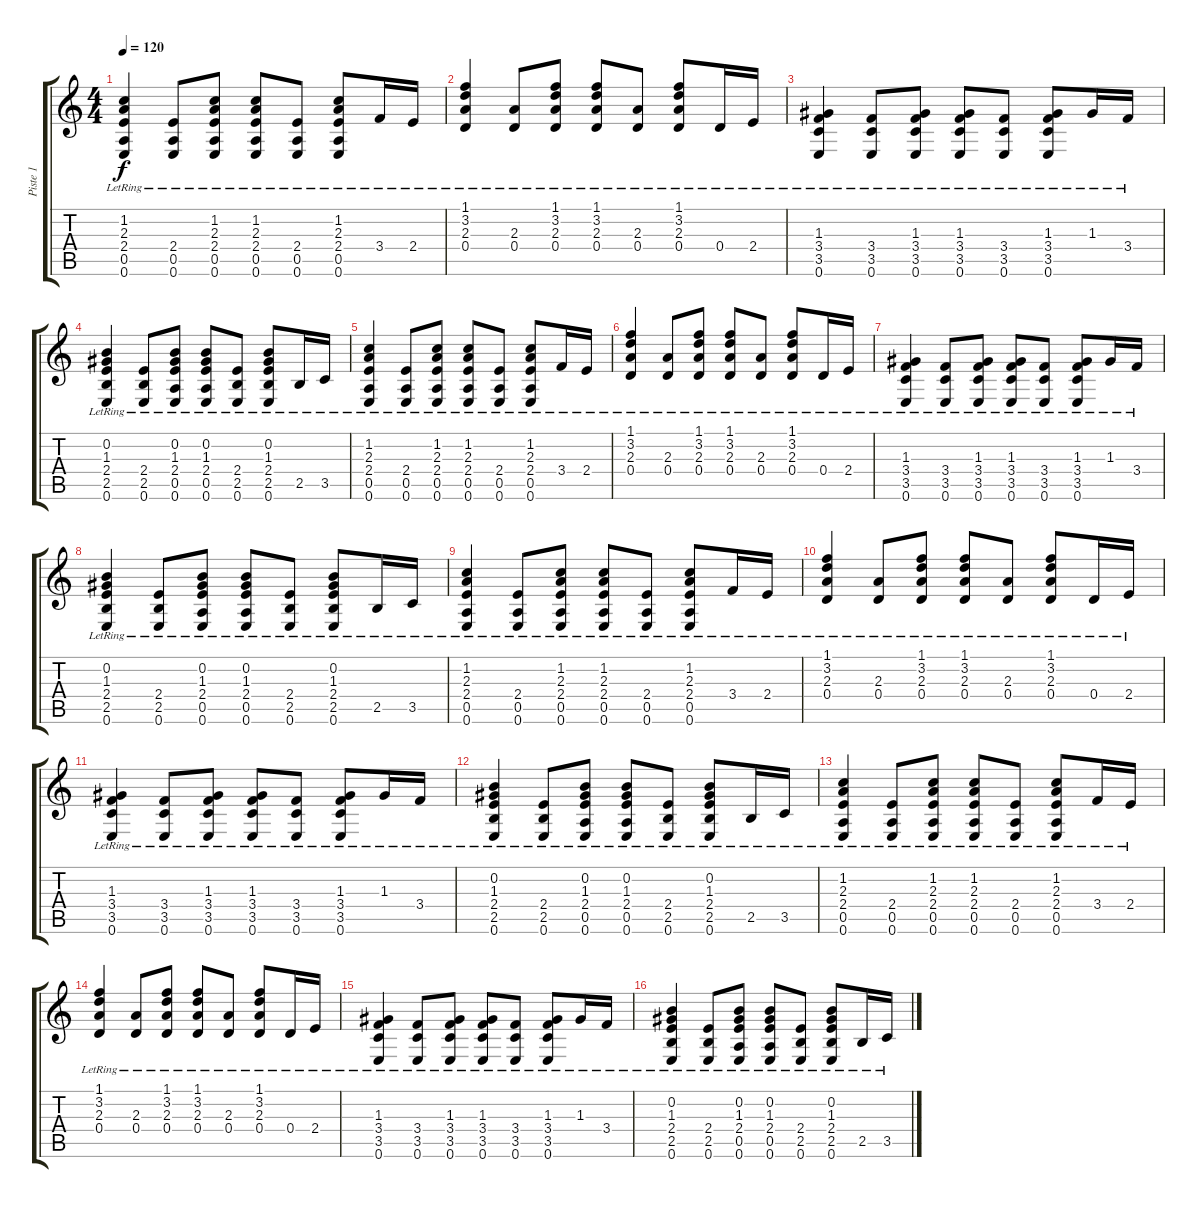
\track ("Piste 1" "Piste 1") {instrument acousticguitarsteel}
\staff {score tabs}
\tuning (E4 B3 G3 D3 A2 E2) {hide}
\ts (4 4)
\tempo 120
\clef g2
\ks c
(1.2{lr} 2.3{lr} 2.4{lr} 0.5{lr} 0.6{lr}).4{dy f} (2.4{lr} 0.5{lr} 0.6{lr}).8 (1.2{lr} 2.3{lr} 2.4{lr} 0.5{lr} 0.6{lr}).8 (1.2{lr} 2.3{lr} 2.4{lr} 0.5{lr} 0.6{lr}).8 (2.4{lr} 0.5{lr} 0.6{lr}).8 (1.2{lr} 2.3{lr} 2.4{lr} 0.5{lr} 0.6{lr}).8 3.4{lr}.16 2.4{lr}.16 |
(1.1{lr} 3.2{lr} 2.3{lr} 0.4{lr}).4 (2.3{lr} 0.4{lr}).8 (1.1{lr} 3.2{lr} 2.3{lr} 0.4{lr}).8 (1.1{lr} 3.2{lr} 2.3{lr} 0.4{lr}).8 (2.3{lr} 0.4{lr}).8 (1.1{lr} 3.2{lr} 2.3{lr} 0.4{lr}).8 0.4{lr}.16 2.4{lr}.16 |
(1.3{lr} 3.4{lr} 3.5{lr} 0.6{lr}).4 (3.4{lr} 3.5{lr} 0.6{lr}).8 (1.3{lr} 3.4{lr} 3.5{lr} 0.6{lr}).8 (1.3{lr} 3.4{lr} 3.5{lr} 0.6{lr}).8 (3.4{lr} 3.5{lr} 0.6{lr}).8 (1.3{lr} 3.4{lr} 3.5{lr} 0.6{lr}).8 1.3{lr}.16 3.4{lr}.16 |
(0.2{lr} 1.3{lr} 2.4{lr} 2.5{lr} 0.6{lr}).4 (2.4{lr} 2.5{lr} 0.6{lr}).8 (0.2{lr} 1.3{lr} 2.4{lr} 0.5{lr} 0.6{lr}).8 (0.2{lr} 1.3{lr} 2.4{lr} 0.5{lr} 0.6{lr}).8 (2.4{lr} 2.5{lr} 0.6{lr}).8 (0.2{lr} 1.3{lr} 2.4{lr} 2.5{lr} 0.6{lr}).8 2.5{lr}.16 3.5{lr}.16 |
(1.2{lr} 2.3{lr} 2.4{lr} 0.5{lr} 0.6{lr}).4 (2.4{lr} 0.5{lr} 0.6{lr}).8 (1.2{lr} 2.3{lr} 2.4{lr} 0.5{lr} 0.6{lr}).8 (1.2{lr} 2.3{lr} 2.4{lr} 0.5{lr} 0.6{lr}).8 (2.4{lr} 0.5{lr} 0.6{lr}).8 (1.2{lr} 2.3{lr} 2.4{lr} 0.5{lr} 0.6{lr}).8 3.4{lr}.16 2.4{lr}.16 |
(1.1{lr} 3.2{lr} 2.3{lr} 0.4{lr}).4 (2.3{lr} 0.4{lr}).8 (1.1{lr} 3.2{lr} 2.3{lr} 0.4{lr}).8 (1.1{lr} 3.2{lr} 2.3{lr} 0.4{lr}).8 (2.3{lr} 0.4{lr}).8 (1.1{lr} 3.2{lr} 2.3{lr} 0.4{lr}).8 0.4{lr}.16 2.4{lr}.16 |
(1.3{lr} 3.4{lr} 3.5{lr} 0.6{lr}).4 (3.4{lr} 3.5{lr} 0.6{lr}).8 (1.3{lr} 3.4{lr} 3.5{lr} 0.6{lr}).8 (1.3{lr} 3.4{lr} 3.5{lr} 0.6{lr}).8 (3.4{lr} 3.5{lr} 0.6{lr}).8 (1.3{lr} 3.4{lr} 3.5{lr} 0.6{lr}).8 1.3{lr}.16 3.4{lr}.16 |
(0.2{lr} 1.3{lr} 2.4{lr} 2.5{lr} 0.6{lr}).4 (2.4{lr} 2.5{lr} 0.6{lr}).8 (0.2{lr} 1.3{lr} 2.4{lr} 0.5{lr} 0.6{lr}).8 (0.2{lr} 1.3{lr} 2.4{lr} 0.5{lr} 0.6{lr}).8 (2.4{lr} 2.5{lr} 0.6{lr}).8 (0.2{lr} 1.3{lr} 2.4{lr} 2.5{lr} 0.6{lr}).8 2.5{lr}.16 3.5{lr}.16 |
(1.2{lr} 2.3{lr} 2.4{lr} 0.5{lr} 0.6{lr}).4 (2.4{lr} 0.5{lr} 0.6{lr}).8 (1.2{lr} 2.3{lr} 2.4{lr} 0.5{lr} 0.6{lr}).8 (1.2{lr} 2.3{lr} 2.4{lr} 0.5{lr} 0.6{lr}).8 (2.4{lr} 0.5{lr} 0.6{lr}).8 (1.2{lr} 2.3{lr} 2.4{lr} 0.5{lr} 0.6{lr}).8 3.4{lr}.16 2.4{lr}.16 |
(1.1{lr} 3.2{lr} 2.3{lr} 0.4{lr}).4 (2.3{lr} 0.4{lr}).8 (1.1{lr} 3.2{lr} 2.3{lr} 0.4{lr}).8 (1.1{lr} 3.2{lr} 2.3{lr} 0.4{lr}).8 (2.3{lr} 0.4{lr}).8 (1.1{lr} 3.2{lr} 2.3{lr} 0.4{lr}).8 0.4{lr}.16 2.4{lr}.16 |
(1.3{lr} 3.4{lr} 3.5{lr} 0.6{lr}).4 (3.4{lr} 3.5{lr} 0.6{lr}).8 (1.3{lr} 3.4{lr} 3.5{lr} 0.6{lr}).8 (1.3{lr} 3.4{lr} 3.5{lr} 0.6{lr}).8 (3.4{lr} 3.5{lr} 0.6{lr}).8 (1.3{lr} 3.4{lr} 3.5{lr} 0.6{lr}).8 1.3{lr}.16 3.4{lr}.16 |
(0.2{lr} 1.3{lr} 2.4{lr} 2.5{lr} 0.6{lr}).4 (2.4{lr} 2.5{lr} 0.6{lr}).8 (0.2{lr} 1.3{lr} 2.4{lr} 0.5{lr} 0.6{lr}).8 (0.2{lr} 1.3{lr} 2.4{lr} 0.5{lr} 0.6{lr}).8 (2.4{lr} 2.5{lr} 0.6{lr}).8 (0.2{lr} 1.3{lr} 2.4{lr} 2.5{lr} 0.6{lr}).8 2.5{lr}.16 3.5{lr}.16 |
(1.2{lr} 2.3{lr} 2.4{lr} 0.5{lr} 0.6{lr}).4 (2.4{lr} 0.5{lr} 0.6{lr}).8 (1.2{lr} 2.3{lr} 2.4{lr} 0.5{lr} 0.6{lr}).8 (1.2{lr} 2.3{lr} 2.4{lr} 0.5{lr} 0.6{lr}).8 (2.4{lr} 0.5{lr} 0.6{lr}).8 (1.2{lr} 2.3{lr} 2.4{lr} 0.5{lr} 0.6{lr}).8 3.4{lr}.16 2.4{lr}.16 |
(1.1{lr} 3.2{lr} 2.3{lr} 0.4{lr}).4 (2.3{lr} 0.4{lr}).8 (1.1{lr} 3.2{lr} 2.3{lr} 0.4{lr}).8 (1.1{lr} 3.2{lr} 2.3{lr} 0.4{lr}).8 (2.3{lr} 0.4{lr}).8 (1.1{lr} 3.2{lr} 2.3{lr} 0.4{lr}).8 0.4{lr}.16 2.4{lr}.16 |
(1.3{lr} 3.4{lr} 3.5{lr} 0.6{lr}).4 (3.4{lr} 3.5{lr} 0.6{lr}).8 (1.3{lr} 3.4{lr} 3.5{lr} 0.6{lr}).8 (1.3{lr} 3.4{lr} 3.5{lr} 0.6{lr}).8 (3.4{lr} 3.5{lr} 0.6{lr}).8 (1.3{lr} 3.4{lr} 3.5{lr} 0.6{lr}).8 1.3{lr}.16 3.4{lr}.16 |
(0.2{lr} 1.3{lr} 2.4{lr} 2.5{lr} 0.6{lr}).4 (2.4{lr} 2.5{lr} 0.6{lr}).8 (0.2{lr} 1.3{lr} 2.4{lr} 0.5{lr} 0.6{lr}).8 (0.2{lr} 1.3{lr} 2.4{lr} 0.5{lr} 0.6{lr}).8 (2.4{lr} 2.5{lr} 0.6{lr}).8 (0.2{lr} 1.3{lr} 2.4{lr} 2.5{lr} 0.6{lr}).8 2.5{lr}.16 3.5{lr}.16
